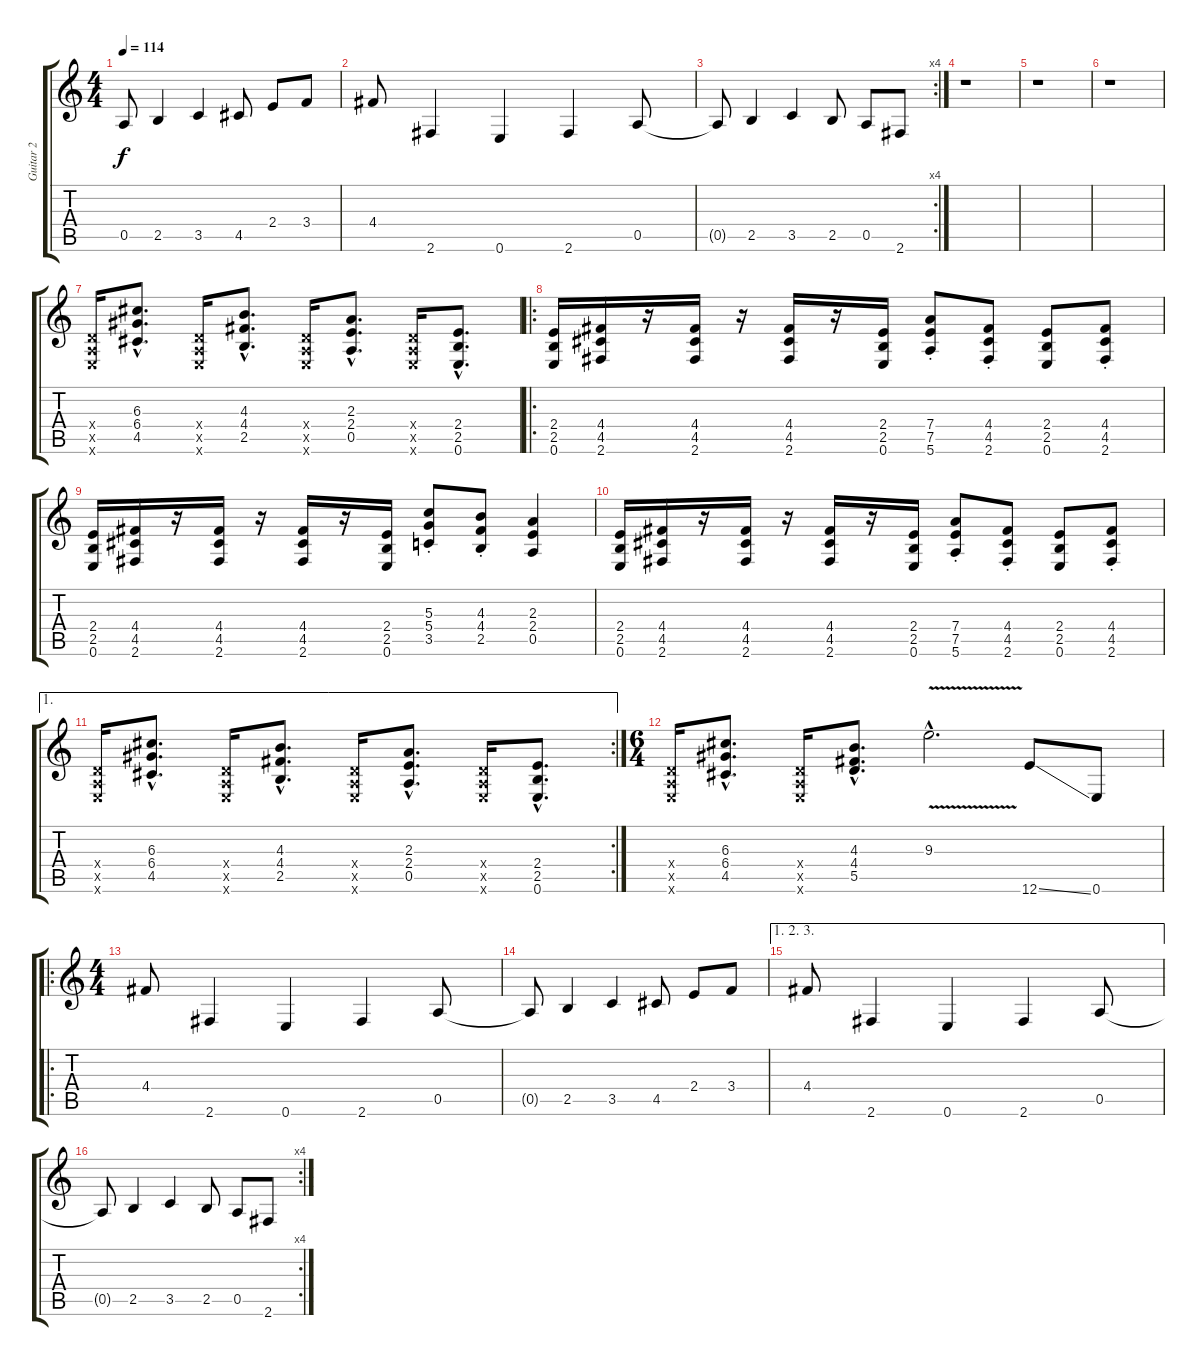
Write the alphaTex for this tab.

\track ("Guitar 2" "Guitar 2") {instrument overdrivenguitar}
\staff {score tabs}
\tuning (E4 B3 G3 D3 A2 E2) {hide}
\ts (4 4)
\tempo 114
\clef g2
\ks c
0.5{t}.8{dy f} 2.5.4 3.5.4 4.5.8 2.4.8 3.4.8 |
4.4.8 2.6.4 0.6.4 2.6.4 0.5.8 |
\rc 4
0.5{t}.8 2.5.4 3.5.4 2.5.8 0.5.8 2.6.8 |
r.1 |
r.1 |
r.1 |
(0.4{x} 0.5{x} 0.6{x}).16 (6.3{hac} 6.4{hac} 4.5{hac}).8{d} (0.4{x} 0.5{x} 0.6{x}).16 (4.3{hac} 4.4{hac} 2.5{hac}).8{d} (0.4{x} 0.5{x} 0.6{x}).16 (2.3{hac} 2.4{hac} 0.5{hac}).8{d} (0.4{x} 0.5{x} 0.6{x}).16 (2.4{hac} 2.5{hac} 0.6{hac}).8{d} |
\ro
(2.4 2.5 0.6).16 (4.4 4.5 2.6).16 r.16 (4.4 4.5 2.6).16 r.16 (4.4 4.5 2.6).16 r.16 (2.4 2.5 0.6).16 (7.4{st} 7.5{st} 5.6{st}).8 (4.4{st} 4.5{st} 2.6{st}).8 (2.4 2.5 0.6).8 (4.4{st} 4.5{st} 2.6{st}).8 |
(2.4 2.5 0.6).16 (4.4 4.5 2.6).16 r.16 (4.4 4.5 2.6).16 r.16 (4.4 4.5 2.6).16 r.16 (2.4 2.5 0.6).16 (5.3{st} 5.4{st} 3.5{st}).8 (4.3{st} 4.4{st} 2.5{st}).8 (2.3 2.4 0.5).4 |
(2.4 2.5 0.6).16 (4.4 4.5 2.6).16 r.16 (4.4 4.5 2.6).16 r.16 (4.4 4.5 2.6).16 r.16 (2.4 2.5 0.6).16 (7.4{st} 7.5{st} 5.6{st}).8 (4.4{st} 4.5{st} 2.6{st}).8 (2.4 2.5 0.6).8 (4.4{st} 4.5{st} 2.6{st}).8 |
\ae 1
\rc 2
(0.4{x} 0.5{x} 0.6{x}).16 (6.3{hac} 6.4{hac} 4.5{hac}).8{d} (0.4{x} 0.5{x} 0.6{x}).16 (4.3{hac} 4.4{hac} 2.5{hac}).8{d} (0.4{x} 0.5{x} 0.6{x}).16 (2.3{hac} 2.4{hac} 0.5{hac}).8{d} (0.4{x} 0.5{x} 0.6{x}).16 (2.4{hac} 2.5{hac} 0.6{hac}).8{d} |
\ts (6 4)
(0.4{x} 0.5{x} 0.6{x}).16 (6.3{hac} 6.4{hac} 4.5{hac}).8{d} (0.4{x} 0.5{x} 0.6{x}).16 (4.3{hac} 4.4{hac} 5.5{hac}).8{d} 9.3{v hac}.2{d} 12.6{ss}.8 0.6.8 |
\ro
\ts (4 4)
4.4.8 2.6.4 0.6.4 2.6.4 0.5.8 |
0.5{t}.8 2.5.4 3.5.4 4.5.8 2.4.8 3.4.8 |
\ae (1 2 3)
4.4.8 2.6.4 0.6.4 2.6.4 0.5.8 |
\rc 4
0.5{t}.8 2.5.4 3.5.4 2.5.8 0.5.8 2.6.8
